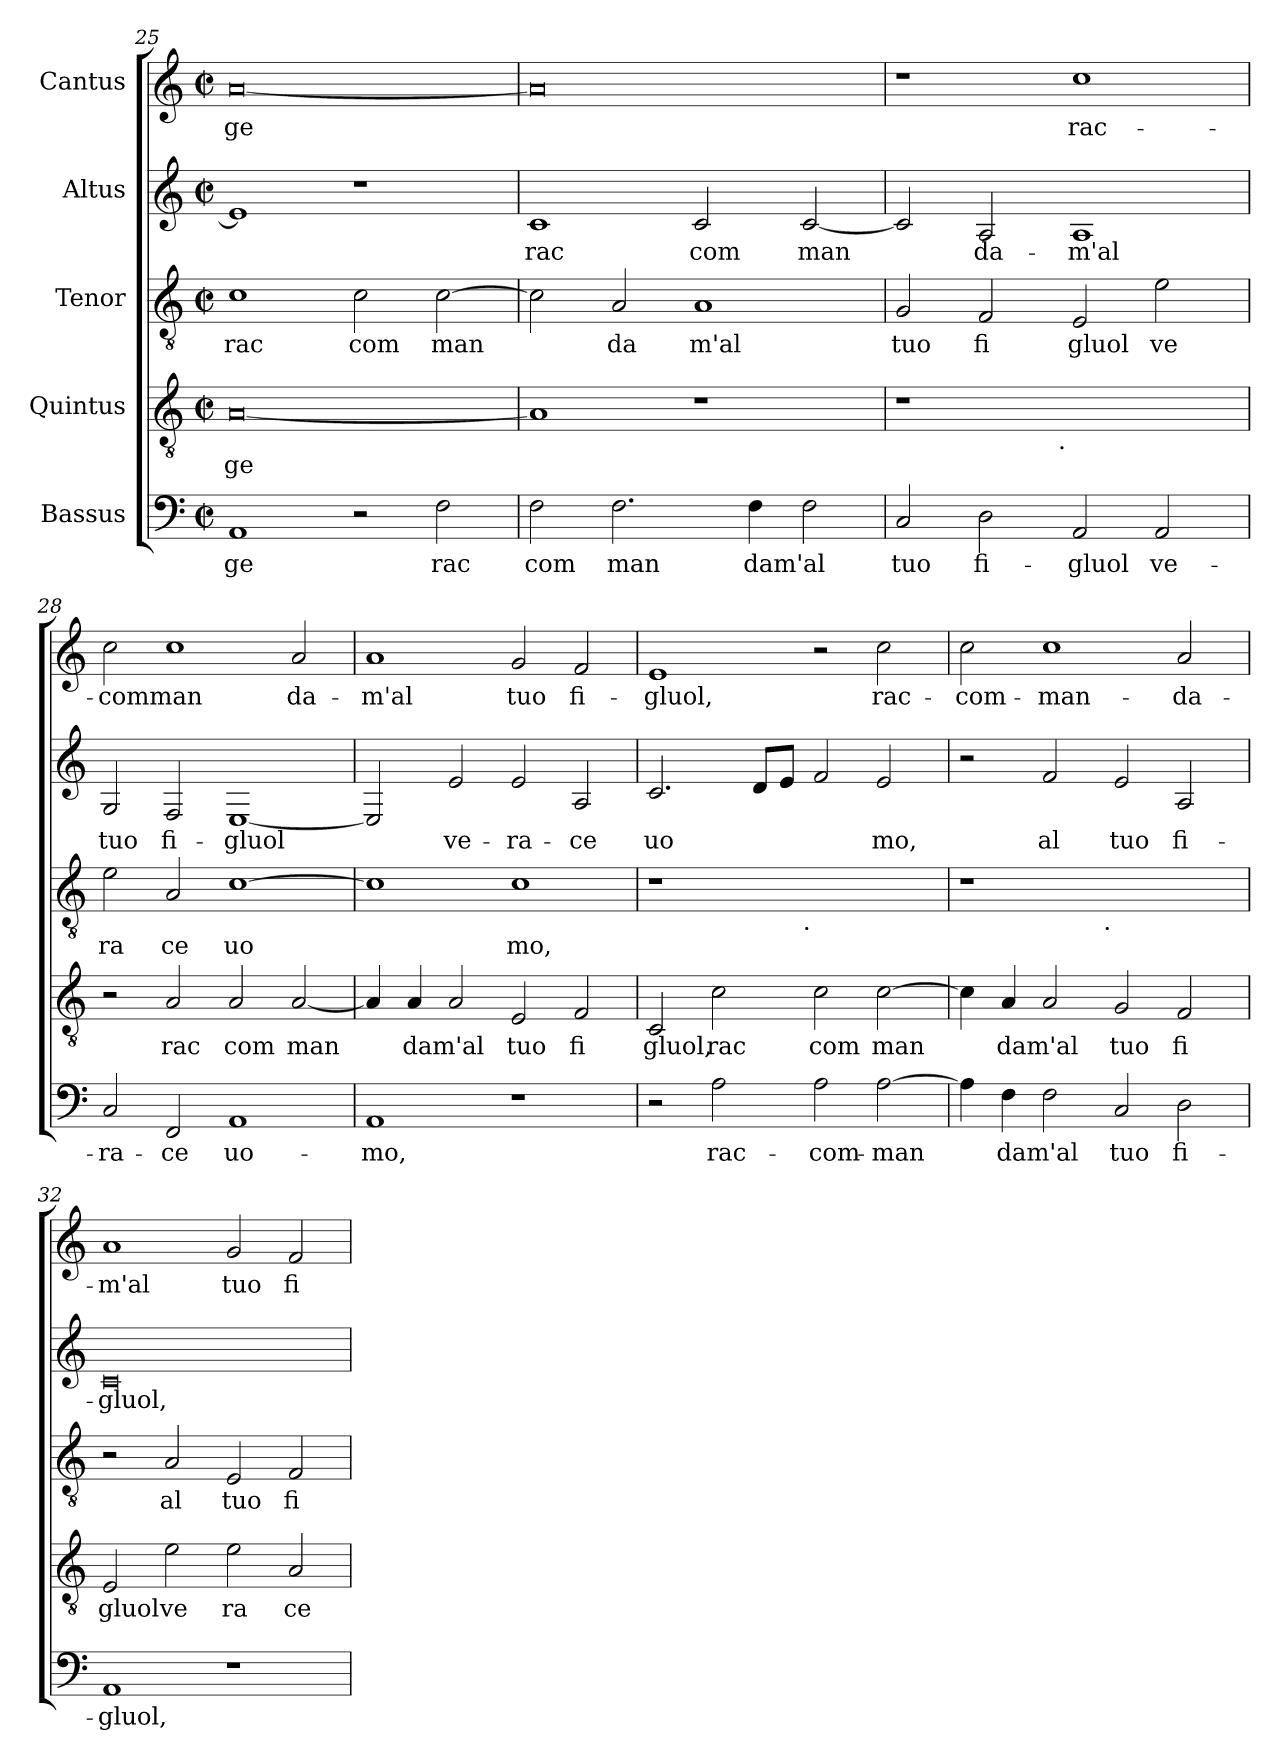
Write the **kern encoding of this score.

**kern	**text	**kern	**text	**kern	**text	**kern	**text	**kern	**text
*part5	*part5	*part4	*part4	*part3	*part3	*part2	*part2	*part1	*part1
*staff5	*staff5	*staff4	*staff4	*staff3	*staff3	*staff2	*staff2	*staff1	*staff1
*I"Bassus	*	*I"Quintus	*	*I"Tenor	*	*I"Altus	*	*I"Cantus	*
*clefF4	*	*clefGv2	*	*clefGv2	*	*clefG2	*	*clefG2	*
*k[]	*	*k[]	*	*k[]	*	*k[]	*	*k[]	*
*C:	*	*C:	*	*C:	*	*C:	*	*C:	*
*M2/2	*	*M2/2	*	*M2/2	*	*M2/2	*	*M2/2	*
*met(c|)	*	*met(c|)	*	*met(c|)	*	*met(c|)	*	*met(c|)	*
=25	=25	=25	=25	=25	=25	=25	=25	=25	=25
!	!LO:LY:b:cj	!	!LO:LY:b:cj	!	!LO:LY:b:cj	!	!LO:LY:b:cj	!	!LO:LY:b:cj
1AA	ge	[<0A	ge	1c	rac	1e]	.	[<0a	ge
!	!	!	!	!	!LO:LY:b:cj	!	!	!	!
2r	.	.	.	2c\	com	1r	.	.	.
!	!LO:LY:b:cj	!	!	!	!LO:LY:b:cj	!	!	!	!
2F\	rac	.	.	[>2c\	man	.	.	.	.
=26	=26	=26	=26	=26	=26	=26	=26	=26	=26
!	!LO:LY:b:cj	!	!LO:LY:b:cj	!	!LO:LY:b:cj	!	!LO:LY:b:cj	!	!LO:LY:b:cj
2F\	com	1A]	.	2c\]	.	1c	rac	0a]	.
!	!LO:LY:b:cj	!	!	!	!LO:LY:b:cj	!	!	!	!
2.F\	man	.	.	2A/	da	.	.	.	.
!	!	!	!	!	!LO:LY:b:cj	!	!LO:LY:b:cj	!	!
.	.	1r	.	1A	m'al	2c/	com	.	.
!	!LO:LY:b:cj	!	!	!	!	!	!	!	!
4F\	dam'al	.	.	.	.	.	.	.	.
!	!LO:LY:b:cj	!	!	!	!	!	!LO:LY:b:cj	!	!
2F\	.	.	.	.	.	[>2c/	man	.	.
!!LO:PB:g=z
=27	=27	=27	=27	=27	=27	=27	=27	=27	=27
!	!LO:LY:b:cj	!	!	!	!LO:LY:b:cj	!	!LO:LY:b:cj	!	!
*	*	*^	*	*	*	*	*	*	*
2C/	tuo	1r	2ryy	.	2G/	tuo	2c/]	.	1r	.
!	!LO:LY:b:cj	!	!	!	!	!LO:LY:b:cj	!	!LO:LY:b:cj	!	!
2D\	fi-	.	4...ryy	.	2F/	fi	2A/	da-	.	.
!	!	!	!LO:TX:b:t=.	!	!	!	!	!	!	!
.	.	.	1ryy	.	.	.	.	.	.	.
!	!LO:LY:b:cj	!	!	!	!	!LO:LY:b:cj	!	!LO:LY:b:cj	!	!LO:LY:b:cj
2AA/	-gluol	1ryy	.	.	2E/	gluol	1A	-m'al	1cc	rac-
!	!LO:LY:b:cj	!	!	!	!	!LO:LY:b:cj	!	!	!	!
2AA/	ve-	.	.	.	2e\	ve	.	.	.	.
.	.	.	32ryy	.	.	.	.	.	.	.
=28	=28	=28	=28	=28	=28	=28	=28	=28	=28	=28
!	!LO:LY:b:cj	!	!	!	!	!LO:LY:b:cj	!	!LO:LY:b:cj	!	!LO:LY:b:cj
*	*	*v	*v	*	*	*	*	*	*	*
2C/	-ra-	2r	.	2e\	ra	2G/	tuo	2cc\	-comman-
!	!LO:LY:b:cj	!	!LO:LY:b:cj	!	!LO:LY:b:cj	!	!LO:LY:b:cj	!	!LO:LY:b:cj
2FF/	-ce	2A/	rac	2A/	ce	2F/	fi-	1cc	--
!	!LO:LY:b:cj	!	!LO:LY:b:cj	!	!LO:LY:b:cj	!	!LO:LY:b:cj	!	!
1AA	uo-	2A/	com	[>1c	uo	[<1E	-gluol	.	.
!	!	!	!LO:LY:b:cj	!	!	!	!	!	!LO:LY:b:cj
.	.	[<2A/	man	.	.	.	.	2a/	-da-
=29	=29	=29	=29	=29	=29	=29	=29	=29	=29
!	!LO:LY:b:cj	!	!LO:LY:b:cj	!	!LO:LY:b:cj	!	!LO:LY:b:cj	!	!LO:LY:b:cj
1AA	-mo,	4A/]	.	1c]	.	2E/]	.	1a	-m'al
!	!	!	!LO:LY:b:cj	!	!	!	!	!	!
.	.	4A/	dam'al	.	.	.	.	.	.
!	!	!	!LO:LY:b:cj	!	!	!	!LO:LY:b:cj	!	!
.	.	2A/	.	.	.	2e/	ve-	.	.
!	!	!	!LO:LY:b:cj	!	!LO:LY:b:cj	!	!LO:LY:b:cj	!	!LO:LY:b:cj
1r	.	2E/	tuo	1c	mo,	2e/	-ra-	2g/	tuo
!	!	!	!LO:LY:b:cj	!	!	!	!LO:LY:b:cj	!	!LO:LY:b:cj
.	.	2F/	fi	.	.	2A/	-ce	2f/	fi-
=30	=30	=30	=30	=30	=30	=30	=30	=30	=30
!	!	!	!LO:LY:b:cj	!	!	!	!LO:LY:b:cj	!	!LO:LY:b:cj
*	*	*	*	*^	*	*	*	*	*
2r	.	2C/	gluol,	1r	2ryy	.	2.c/	uo-	1e	-gluol,
!	!LO:LY:b:cj	!	!LO:LY:b:cj	!	!	!	!	!	!	!
2A\	rac-	2c\	rac	.	4...ryy	.	.	.	.	.
!	!	!	!	!	!	!	!	!LO:LY:b:cj	!	!
.	.	.	.	.	.	.	8d/L	--	.	.
!	!	!	!	!	!	!	!	!LO:LY:b:cj	!	!
.	.	.	.	.	.	.	8e/J	--	.	.
!	!	!	!	!	!LO:TX:b:t=.	!	!	!	!	!
.	.	.	.	.	1ryy	.	.	.	.	.
!	!LO:LY:b:cj	!	!LO:LY:b:cj	!	!	!	!	!LO:LY:b:cj	!	!
2A\	-com-	2c\	com	1ryy	.	.	2f/	--	2r	.
!	!LO:LY:b:cj	!	!LO:LY:b:cj	!	!	!	!	!LO:LY:b:cj	!	!LO:LY:b:cj
[>2A\	-man-	[>2c\	man	.	.	.	2e/	-mo,	2cc\	rac-
.	.	.	.	.	32ryy	.	.	.	.	.
=31	=31	=31	=31	=31	=31	=31	=31	=31	=31	=31
!	!LO:LY:b:cj	!	!LO:LY:b:cj	!	!	!	!	!	!	!LO:LY:b:cj
4A\]	--	4c\]	.	1r	2ryy	.	2r	.	2cc\	-com-
!	!LO:LY:b:cj	!	!LO:LY:b:cj	!	!	!	!	!	!	!
4F\	-dam'al	4A/	dam'al	.	.	.	.	.	.	.
!	!LO:LY:b:cj	!	!LO:LY:b:cj	!	!	!	!	!LO:LY:b:cj	!	!LO:LY:b:cj
2F\	.	2A/	.	.	4...ryy	.	2f/	al	1cc	-man-
!	!	!	!	!	!LO:TX:b:t=.	!	!	!	!	!
.	.	.	.	.	1ryy	.	.	.	.	.
!	!LO:LY:b:cj	!	!LO:LY:b:cj	!	!	!	!	!LO:LY:b:cj	!	!
2C/	tuo	2G/	tuo	1ryy	.	.	2e/	tuo	.	.
!	!LO:LY:b:cj	!	!LO:LY:b:cj	!	!	!	!	!LO:LY:b:cj	!	!LO:LY:b:cj
2D\	fi-	2F/	fi	.	.	.	2A/	fi-	2a/	-da-
.	.	.	.	.	32ryy	.	.	.	.	.
=32	=32	=32	=32	=32	=32	=32	=32	=32	=32	=32
!	!LO:LY:b:cj	!	!LO:LY:b:cj	!	!	!	!	!LO:LY:b:cj	!	!LO:LY:b:cj
*	*	*	*	*v	*v	*	*	*	*	*
1AA	-gluol,	2E/	gluol	2r	.	0c	-gluol,	1a	-m'al
!	!	!	!LO:LY:b:cj	!	!LO:LY:b:cj	!	!	!	!
.	.	2e\	ve	2A/	al	.	.	.	.
!	!	!	!LO:LY:b:cj	!	!LO:LY:b:cj	!	!	!	!LO:LY:b:cj
1r	.	2e\	ra	2E/	tuo	.	.	2g/	tuo
!	!	!	!LO:LY:b:cj	!	!LO:LY:b:cj	!	!	!	!LO:LY:b:cj
.	.	2A/	ce	2F/	fi	.	.	2f/	fi-
=	=	=	=	=	=	=	=	=	=
*-	*-	*-	*-	*-	*-	*-	*-	*-	*-
